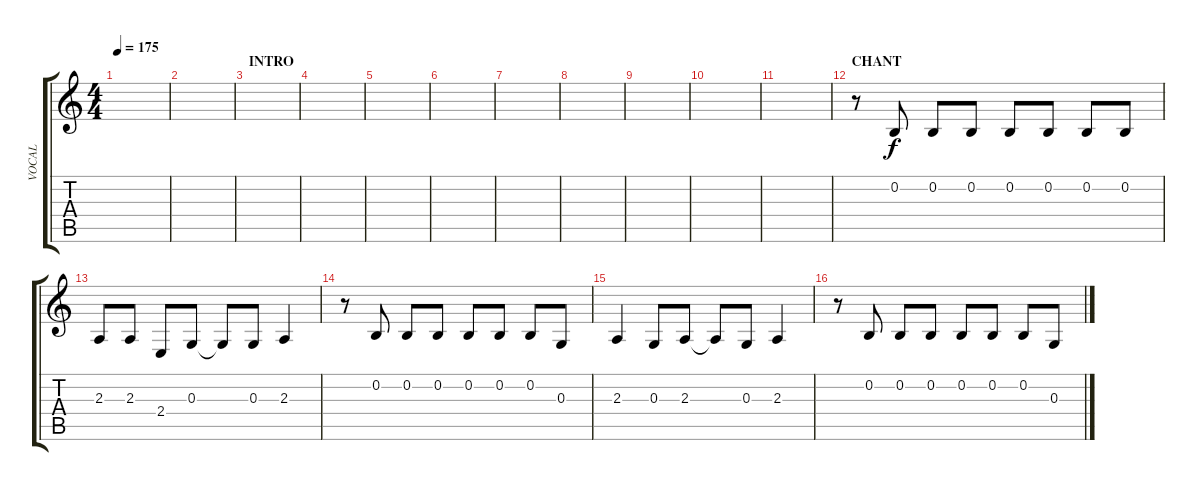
\track ("VOCAL" "VOCAL") {instrument oboe}
\staff {score tabs}
\tuning (E4 B3 G3 D3 A2 E2) {hide}
\ts (4 4)
\tempo 175
\clef g2
\ks c
|
|
\section ("" "INTRO ")
|
|
|
|
|
|
|
|
|
\section ("" "CHANT")
r.8 0.2.8 0.2.8 0.2.8 0.2.8 0.2.8 0.2.8 0.2.8 |
2.3.8 2.3.8 2.4.8 0.3.8 0.3{t}.8 0.3.8 2.3.4 |
r.8 0.2.8 0.2.8 0.2.8 0.2.8 0.2.8 0.2.8 0.3.8 |
2.3.4 0.3.8 2.3.8 2.3{t}.8 0.3.8 2.3.4 |
r.8 0.2.8 0.2.8 0.2.8 0.2.8 0.2.8 0.2.8 0.3.8
